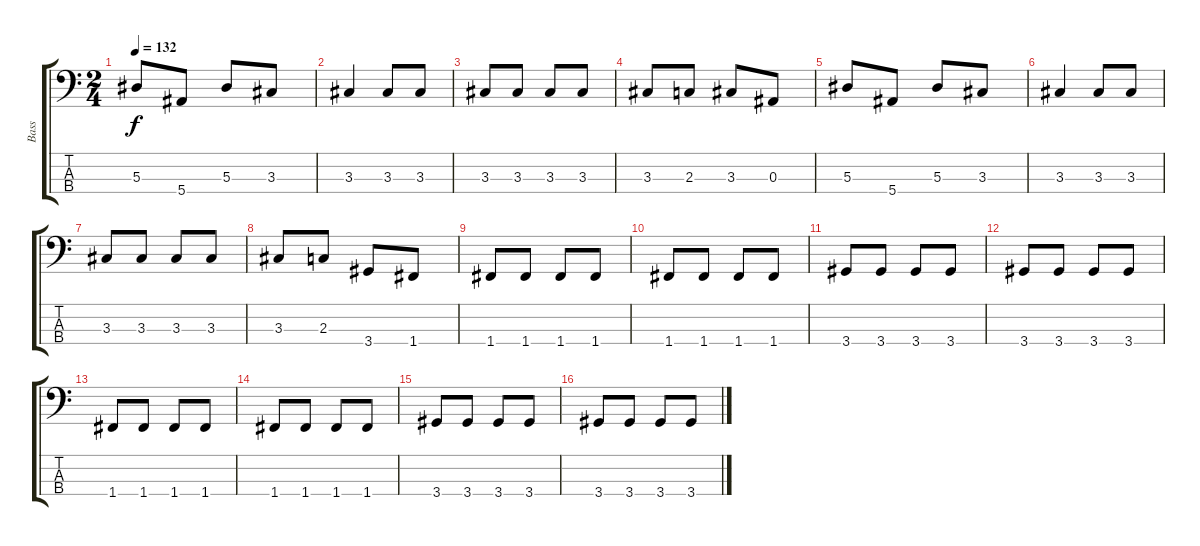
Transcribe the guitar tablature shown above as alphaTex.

\track ("Bass" "Bass") {instrument electricbassfinger}
\staff {score tabs}
\tuning (Ab2 Eb2 Bb1 F1) {hide}
\ts (2 4)
\tempo 132
\clef f4
\ks c
5.3.8{dy f} 5.4.8 5.3.8 3.3.8 |
3.3.4 3.3.8 3.3.8 |
3.3.8 3.3.8 3.3.8 3.3.8 |
3.3.8 2.3.8 3.3.8 0.3.8 |
5.3.8 5.4.8 5.3.8 3.3.8 |
3.3.4 3.3.8 3.3.8 |
3.3.8 3.3.8 3.3.8 3.3.8 |
3.3.8 2.3.8 3.4.8 1.4.8 |
1.4.8 1.4.8 1.4.8 1.4.8 |
1.4.8 1.4.8 1.4.8 1.4.8 |
3.4.8 3.4.8 3.4.8 3.4.8 |
3.4.8 3.4.8 3.4.8 3.4.8 |
1.4.8 1.4.8 1.4.8 1.4.8 |
1.4.8 1.4.8 1.4.8 1.4.8 |
3.4.8 3.4.8 3.4.8 3.4.8 |
3.4.8 3.4.8 3.4.8 3.4.8
